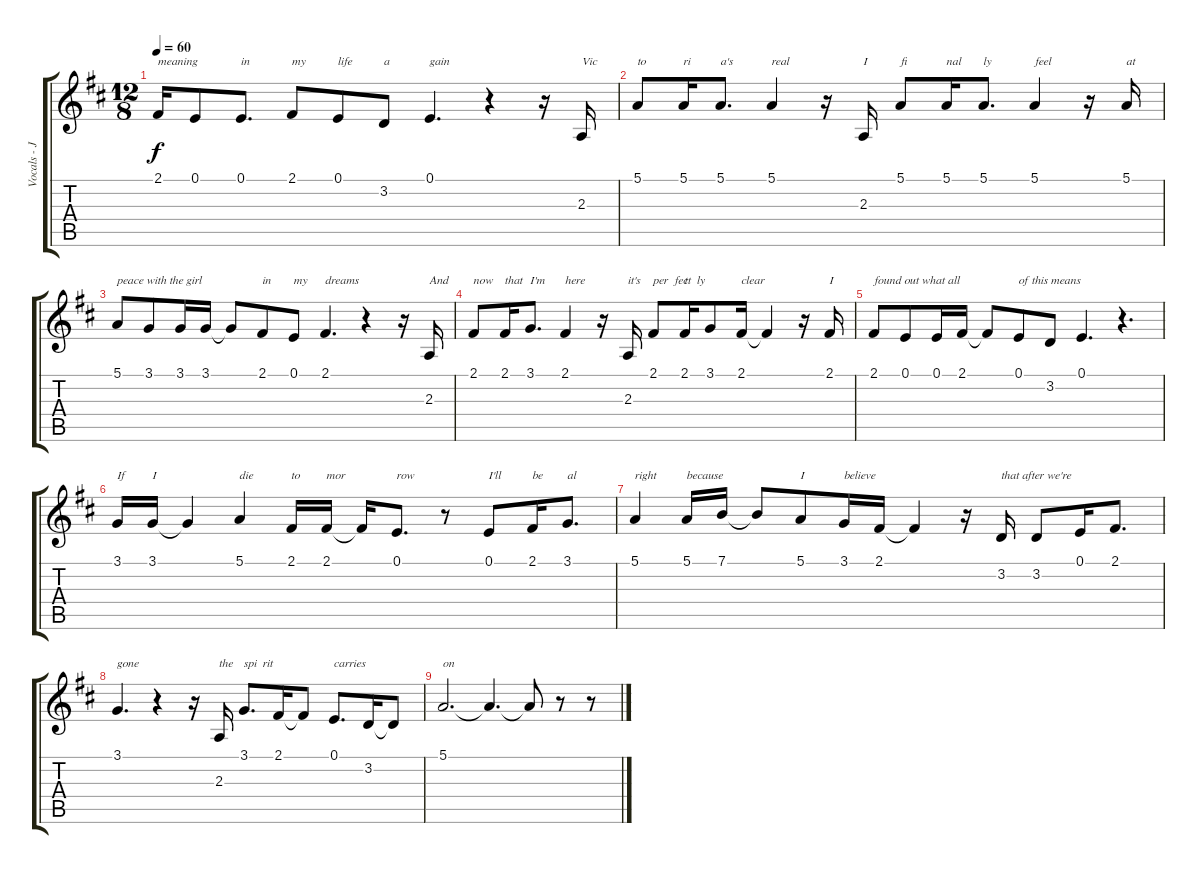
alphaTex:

\track ("Vocals - James LaBrie" "Vocals - J") {instrument bassoon}
\staff {score tabs}
\tuning (E4 B3 G3 D3 A2 E2) {hide}
\ts (12 8)
\tempo 60
\clef g2
\ks d
2.1.16{txt "meaning" dy f} 0.1.8 0.1.8{d txt "in"} 2.1.8{txt "my"} 0.1.8{txt "life"} 3.2.8{txt "a"} 0.1.4{d txt "gain"} r.4 r.16 2.3.16{txt "Vic"} |
5.1.8{txt "to"} 5.1.16{txt "ri"} 5.1.8{d txt "a's"} 5.1.4{txt "real"} r.16 2.3.16{txt "I"} 5.1.8{txt "fi"} 5.1.16{txt "nal"} 5.1.8{d txt "ly"} 5.1.4{txt "feel"} r.16 5.1.16{txt "at"} |
5.1.8{txt "peace with the girl"} 3.1.8 3.1.16 3.1.16 3.1{t}.8 2.1.8{txt "in"} 0.1.8{txt "my"} 2.1.4{d txt "dreams"} r.4 r.16 2.3.16{txt "And"} |
2.1.8{txt "now"} 2.1.16{txt "that"} 3.1.8{d txt "I'm"} 2.1.4{txt "here"} r.16 2.3.16{txt "it's"} 2.1.8{txt "per  fect  ly"} 2.1.16{txt "t"} 3.1.8 2.1.16{txt "clear"} 2.1{t}.4 r.16 2.1.16{txt "I"} |
2.1.8{txt "found out what all"} 0.1.8 0.1.16 2.1.16 2.1{t}.8 0.1.8{txt "of this means"} 3.2.8 0.1.4{d} r.4{d} |
3.1.16{txt "If"} 3.1.16{txt "I"} 3.1{t}.4 5.1.4{txt "die"} 2.1.16{txt "to"} 2.1.16{txt "mor"} 2.1{t}.16 0.1.8{d txt "row"} r.8 0.1.8{txt "I'll"} 2.1.16{txt "be"} 3.1.8{d txt "al"} |
5.1.4{txt "right"} 5.1.16{txt "because"} 7.1.16 7.1{t}.8 5.1.8{txt "I"} 3.1.16{txt "believe"} 2.1.16 2.1{t}.4 r.16 3.2.16{txt "that after we're"} 3.2.8 0.1.16 2.1.8{d} |
3.1.4{d txt "gone"} r.4 r.16 2.3.16{txt "the"} 3.1.8{d txt "spi  rit"} 2.1.16 2.1{t}.8 0.1.8{d txt "carries"} 3.2.16 3.2{t}.8 |
5.1.2{d txt "on"} 5.1{t}.4{d} 5.1{t}.8 r.8 r.8
